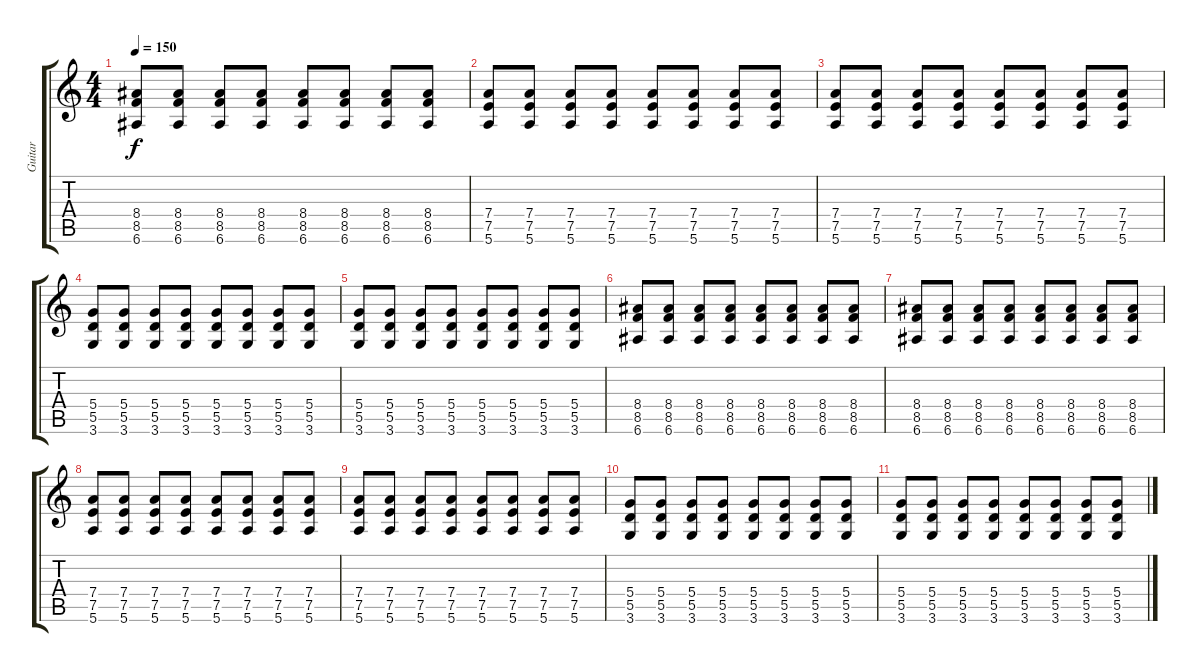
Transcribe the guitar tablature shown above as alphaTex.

\track ("Guitar" "Guitar") {instrument overdrivenguitar}
\staff {score tabs}
\tuning (E4 B3 G3 D3 A2 E2) {hide}
\ts (4 4)
\tempo 150
\clef g2
\ks c
(8.4 8.5 6.6).8{dy f} (8.4 8.5 6.6).8 (8.4 8.5 6.6).8 (8.4 8.5 6.6).8 (8.4 8.5 6.6).8 (8.4 8.5 6.6).8 (8.4 8.5 6.6).8 (8.4 8.5 6.6).8 |
(7.4 7.5 5.6).8 (7.4 7.5 5.6).8 (7.4 7.5 5.6).8 (7.4 7.5 5.6).8 (7.4 7.5 5.6).8 (7.4 7.5 5.6).8 (7.4 7.5 5.6).8 (7.4 7.5 5.6).8 |
(7.4 7.5 5.6).8 (7.4 7.5 5.6).8 (7.4 7.5 5.6).8 (7.4 7.5 5.6).8 (7.4 7.5 5.6).8 (7.4 7.5 5.6).8 (7.4 7.5 5.6).8 (7.4 7.5 5.6).8 |
(5.4 5.5 3.6).8 (5.4 5.5 3.6).8 (5.4 5.5 3.6).8 (5.4 5.5 3.6).8 (5.4 5.5 3.6).8 (5.4 5.5 3.6).8 (5.4 5.5 3.6).8 (5.4 5.5 3.6).8 |
(5.4 5.5 3.6).8 (5.4 5.5 3.6).8 (5.4 5.5 3.6).8 (5.4 5.5 3.6).8 (5.4 5.5 3.6).8 (5.4 5.5 3.6).8 (5.4 5.5 3.6).8 (5.4 5.5 3.6).8 |
(8.4 8.5 6.6).8 (8.4 8.5 6.6).8 (8.4 8.5 6.6).8 (8.4 8.5 6.6).8 (8.4 8.5 6.6).8 (8.4 8.5 6.6).8 (8.4 8.5 6.6).8 (8.4 8.5 6.6).8 |
(8.4 8.5 6.6).8 (8.4 8.5 6.6).8 (8.4 8.5 6.6).8 (8.4 8.5 6.6).8 (8.4 8.5 6.6).8 (8.4 8.5 6.6).8 (8.4 8.5 6.6).8 (8.4 8.5 6.6).8 |
(7.4 7.5 5.6).8 (7.4 7.5 5.6).8 (7.4 7.5 5.6).8 (7.4 7.5 5.6).8 (7.4 7.5 5.6).8 (7.4 7.5 5.6).8 (7.4 7.5 5.6).8 (7.4 7.5 5.6).8 |
(7.4 7.5 5.6).8 (7.4 7.5 5.6).8 (7.4 7.5 5.6).8 (7.4 7.5 5.6).8 (7.4 7.5 5.6).8 (7.4 7.5 5.6).8 (7.4 7.5 5.6).8 (7.4 7.5 5.6).8 |
(5.4 5.5 3.6).8 (5.4 5.5 3.6).8 (5.4 5.5 3.6).8 (5.4 5.5 3.6).8 (5.4 5.5 3.6).8 (5.4 5.5 3.6).8 (5.4 5.5 3.6).8 (5.4 5.5 3.6).8 |
(5.4 5.5 3.6).8 (5.4 5.5 3.6).8 (5.4 5.5 3.6).8 (5.4 5.5 3.6).8 (5.4 5.5 3.6).8 (5.4 5.5 3.6).8 (5.4 5.5 3.6).8 (5.4 5.5 3.6).8
